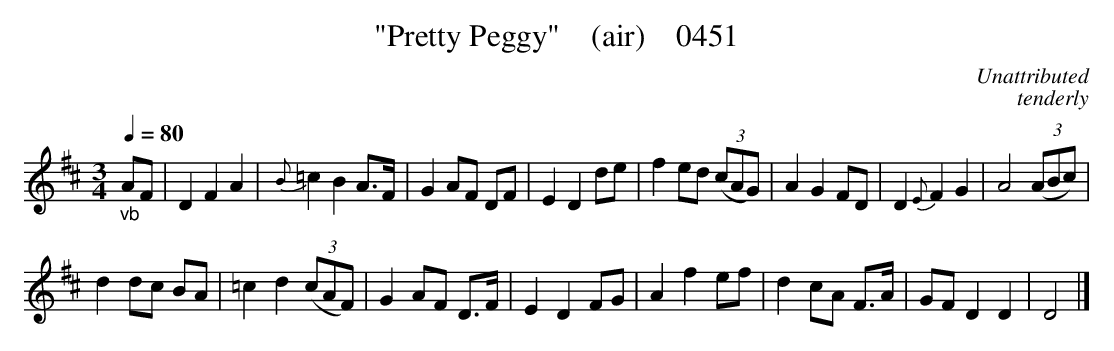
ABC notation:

X:1
T:"Pretty Peggy"    (air)    0451
C:Unattributed
C:tenderly
Q:1/4=80
M:3/4
L:1/8
K:D
"_vb"AF|D2F2A2|{B}=c2B2A3/2F/2|G2AF DF|E2D2de|f2ed  (3(cAG)|A2G2FD|D2{E}F2G2|A4 (3(ABc)|
d2dc BA|=c2d2 (3(cAF)|G2AF D3/2F/2|E2D2FG|A2f2ef|d2cA F3/2A/2|GF D2D2|D4|]
